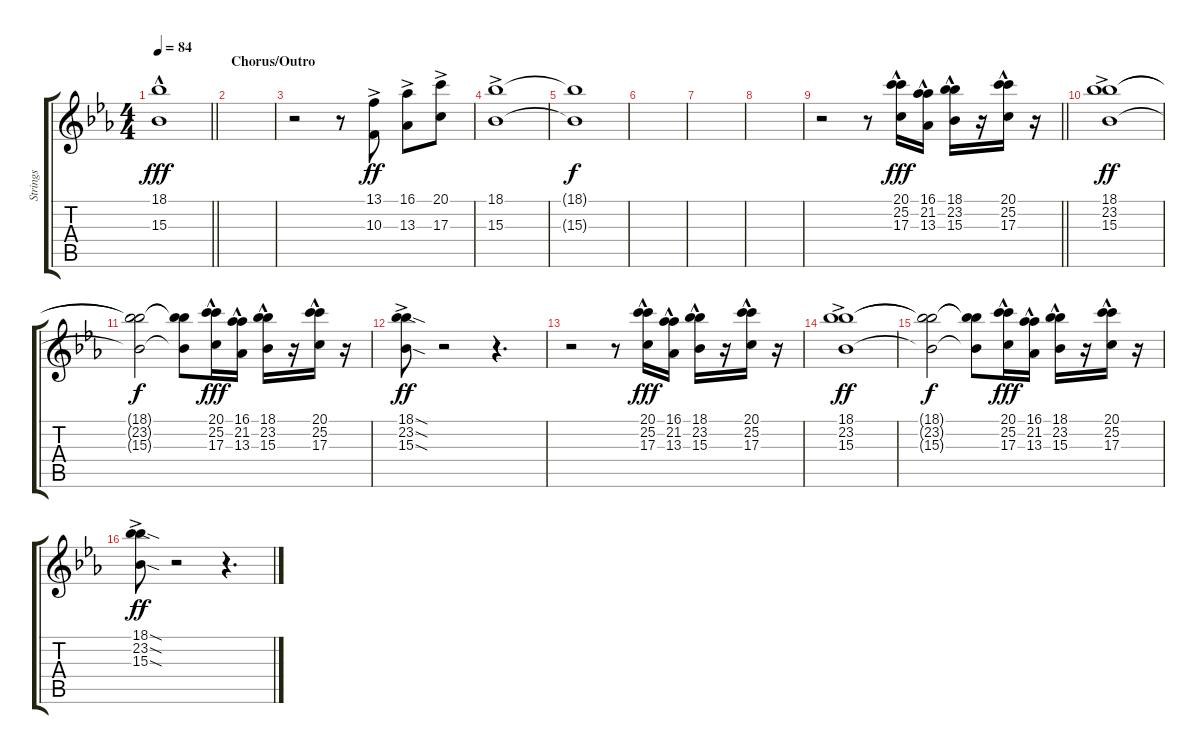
\track ("Strings" "Strings") {instrument stringensemble2}
\staff {score tabs}
\tuning (E4 B3 G3 D3 A2 E2) {hide}
\ts (4 4)
\tempo 84
\clef g2
\barLineRight lightlight
\ks eb
(18.1{hac} 15.3{hac}).1{dy fff} |
\section ("" "Chorus/Outro")
|
r.2 r.8 (13.1{ac} 10.3{ac}).8{dy ff} (16.1{ac} 13.3{ac}).8 (20.1{ac} 17.3{ac}).8 |
(18.1{ac} 15.3{ac}).1 |
(18.1{t} 15.3{t}).1{dy f} |
|
|
|
\barLineRight lightlight
r.2 r.8 (20.1{hac} 25.2{hac} 17.3{hac}).16{dy fff} (16.1{hac} 21.2{hac} 13.3{hac}).16 (18.1{hac} 23.2{hac} 15.3{hac}).16 r.16 (20.1{hac} 25.2{hac} 17.3{hac}).16 r.16 |
(18.1{ac} 23.2{ac} 15.3{ac}).1{dy ff} |
(18.1{t} 23.2{t} 15.3{t}).2{dy f} (18.1{t} 23.2{t} 15.3{t}).8 (20.1{hac} 25.2{hac} 17.3{hac}).16{dy fff} (16.1{hac} 21.2{hac} 13.3{hac}).16 (18.1{hac} 23.2{hac} 15.3{hac}).16 r.16 (20.1{hac} 25.2{hac} 17.3{hac}).16 r.16 |
(18.1{sod ac} 23.2{sod ac} 15.3{sod ac}).8{dy ff} r.2 r.4{d} |
r.2 r.8 (20.1{hac} 25.2{hac} 17.3{hac}).16{dy fff} (16.1{hac} 21.2{hac} 13.3{hac}).16 (18.1{hac} 23.2{hac} 15.3{hac}).16 r.16 (20.1{hac} 25.2{hac} 17.3{hac}).16 r.16 |
(18.1{ac} 23.2{ac} 15.3{ac}).1{dy ff} |
(18.1{t} 23.2{t} 15.3{t}).2{dy f} (18.1{t} 23.2{t} 15.3{t}).8 (20.1{hac} 25.2{hac} 17.3{hac}).16{dy fff} (16.1{hac} 21.2{hac} 13.3{hac}).16 (18.1{hac} 23.2{hac} 15.3{hac}).16 r.16 (20.1{hac} 25.2{hac} 17.3{hac}).16 r.16 |
(18.1{sod ac} 23.2{sod ac} 15.3{sod ac}).8{dy ff} r.2 r.4{d}
